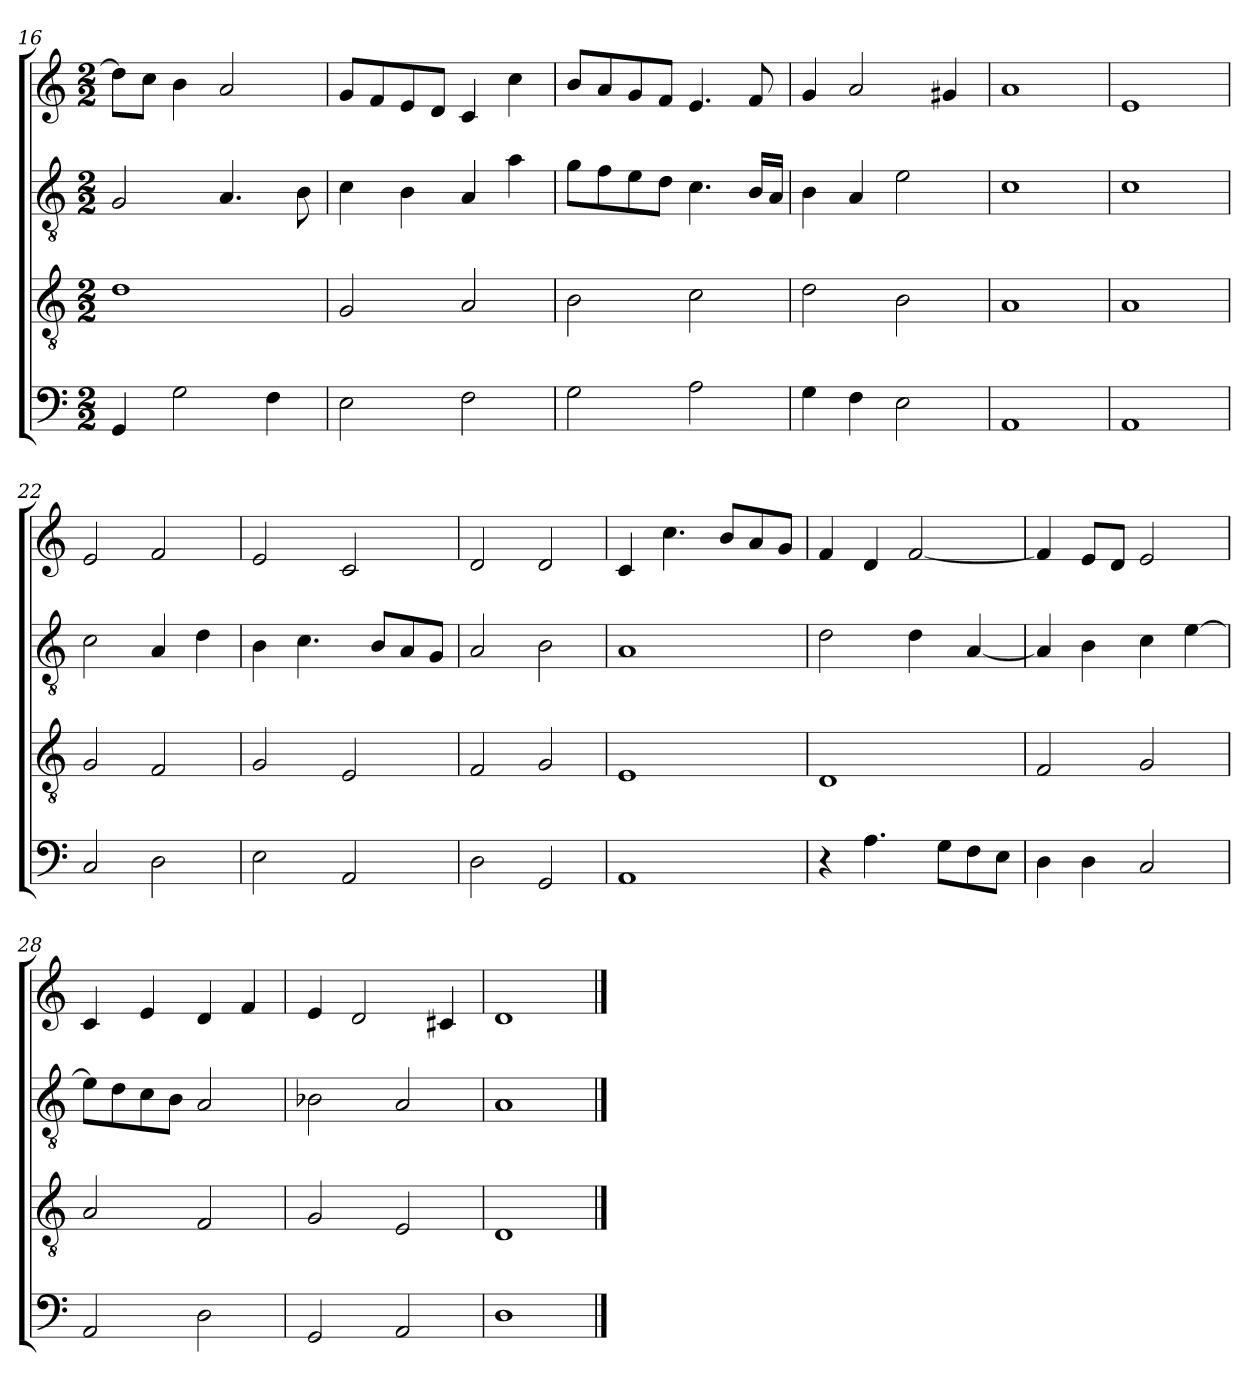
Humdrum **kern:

**kern	**kern	**kern	**kern
*part4	*part3	*part2	*part1
*staff4	*staff3	*staff2	*staff1
*clefF4	*clefGv2	*clefGv2	*clefG2
*k[]	*k[]	*k[]	*k[]
*M2/2	*M2/2	*M2/2	*M2/2
=16	=16	=16	=16
4GG	1d	2G	8ddL]
.	.	.	8ccJ
2G	.	.	4b
.	.	4.A	2a
4F	.	.	.
.	.	8B	.
=17	=17	=17	=17
2E	2G	4c	8gL
.	.	.	8f
.	.	4B	8e
.	.	.	8dJ
2F	2A	4A	4c
.	.	4a	4cc
=18	=18	=18	=18
2G	2B	8gL	8bL
.	.	8f	8a
.	.	8e	8g
.	.	8dJ	8fJ
2A	2c	4.c	4.e
.	.	16BLL	8f
.	.	16AJJ	.
=19	=19	=19	=19
4G	2d	4B	4g
4F	.	4A	2a
2E	2B	2e	.
.	.	.	4g#X
=20	=20	=20	=20
1AA	1A	1c	1a
=21	=21	=21	=21
1AA	1A	1c	1e
=22	=22	=22	=22
2C	2G	2c	2e
2D	2F	4A	2f
.	.	4d	.
=23	=23	=23	=23
2E	2G	4B	2e
.	.	4.c	.
2AA	2E	.	2c
.	.	8BL	.
.	.	8A	.
.	.	8GJ	.
=24	=24	=24	=24
2D	2F	2A	2d
2GG	2G	2B	2d
=25	=25	=25	=25
1AA	1E	1A	4c
.	.	.	4.cc
.	.	.	8bL
.	.	.	8a
.	.	.	8gJ
=26	=26	=26	=26
4r	1D	2d	4f
4.A	.	.	4d
.	.	4d	[2f
8GL	.	.	.
8F	.	[4A	.
8EJ	.	.	.
=27	=27	=27	=27
4D	2F	4A]	4f]
4D	.	4B	8eL
.	.	.	8dJ
2C	2G	4c	2e
.	.	[4e	.
=28	=28	=28	=28
2AA	2A	8eL]	4c
.	.	8d	.
.	.	8c	4e
.	.	8BJ	.
2D	2F	2A	4d
.	.	.	4f
=29	=29	=29	=29
2GG	2G	2B-X	4e
.	.	.	2d
2AA	2E	2A	.
.	.	.	4c#X
=30	=30	=30	=30
1D	1D	1A	1d
==	==	==	==
*-	*-	*-	*-
